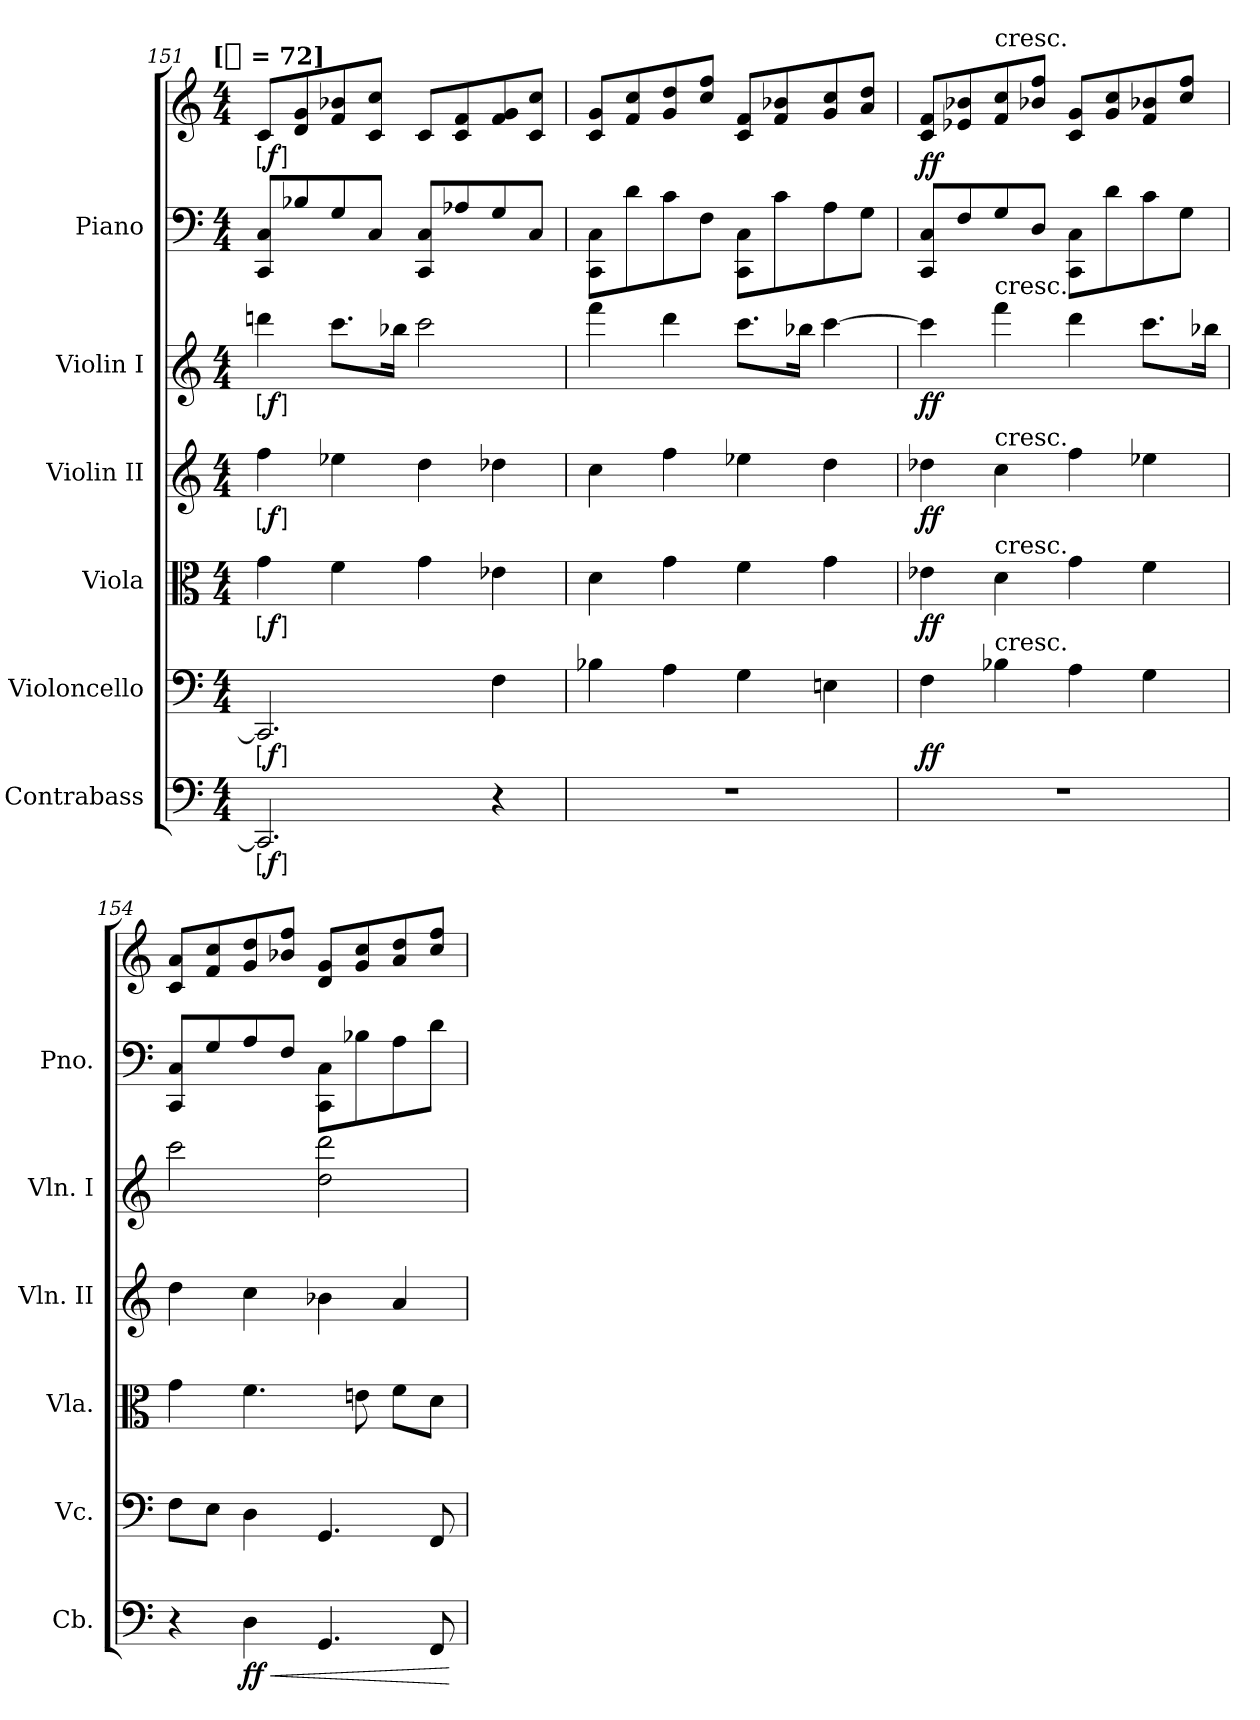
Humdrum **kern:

**kern	**dynam	**kern	**dynam	**kern	**dynam	**kern	**dynam	**kern	**dynam	**kern	**kern	**dynam
*part6	*part6	*part5	*part5	*part4	*part4	*part3	*part3	*part2	*part2	*part1	*part1	*part1
*staff7	*staff7	*staff6	*staff6	*staff5	*staff5	*staff4	*staff4	*staff3	*staff3	*staff2	*staff1	*staff1/2
*I"Contrabass	*	*I"Violoncello	*	*I"Viola	*	*I"Violin II	*	*I"Violin I	*	*I"Piano	*	*
*I'Cb.	*	*I'Vc.	*	*I'Vla.	*	*I'Vln. II	*	*I'Vln. I	*	*I'Pno.	*	*
*clefF4	*	*clefF4	*	*clefC3	*	*clefG2	*	*clefG2	*	*clefF4	*clefG2	*
*ITrd7c12	*	*	*	*	*	*	*	*	*	*	*	*
*k[]	*	*k[]	*	*k[]	*	*k[]	*	*k[]	*	*k[]	*k[]	*
*C:	*	*C:	*	*C:	*	*C:	*	*C:	*	*C:	*C:	*
!!LO:TX:omd:t=[[quarter] = 72]
*M4/4	*	*M4/4	*	*M4/4	*	*M4/4	*	*M4/4	*	*M4/4	*M4/4	*
*MM72	*	*MM72	*	*MM72	*	*MM72	*	*MM72	*	*MM72	*MM72	*
=151	=151	=151	=151	=151	=151	=151	=151	=151	=151	=151	=151	=151
!	!LO:DY:ed=brack	!	!LO:DY:ed=brack	!	!LO:DY:ed=brack	!	!LO:DY:ed=brack	!	!LO:DY:ed=brack	!	!	!LO:DY:ed=brack
2.CCC]	f	2.CC]	f	4g	f	4ff	f	4dddn	f	8CC 8CL	8cL	f
.	.	.	.	.	.	.	.	.	.	8B-X	8d 8g	.
.	.	.	.	4f	.	4ee-X	.	8.cccL	.	8G	8f 8b-X	.
.	.	.	.	.	.	.	.	.	.	8CJ	8c 8ccJ	.
.	.	.	.	.	.	.	.	16bb-XJk	.	.	.	.
.	.	.	.	4g	.	4dd	.	2ccc	.	8CC 8CL	8cL	.
.	.	.	.	.	.	.	.	.	.	8A-X	8c 8f	.
4r	.	4F	.	4e-X	.	4dd-X	.	.	.	8G	8f 8g	.
.	.	.	.	.	.	.	.	.	.	8CJ	8c 8ccJ	.
=152	=152	=152	=152	=152	=152	=152	=152	=152	=152	=152	=152	=152
1r	.	4B-X	.	4d	.	4cc	.	4fff	.	8CC\ 8C\L	8c 8gL	.
.	.	.	.	.	.	.	.	.	.	8d	8f 8cc	.
.	.	4A	.	4g	.	4ff	.	4ddd	.	8c	8g 8dd	.
.	.	.	.	.	.	.	.	.	.	8FJ	8cc 8ffJ	.
.	.	4G	.	4f	.	4ee-X	.	8.cccL	.	8CC\ 8C\L	8c 8fL	.
.	.	.	.	.	.	.	.	.	.	8c	8f 8b-X	.
.	.	.	.	.	.	.	.	16bb-XJk	.	.	.	.
.	.	4Enj	.	4g	.	4dd	.	[4ccc	.	8A	8g 8cc	.
.	.	.	.	.	.	.	.	.	.	8GJ	8a 8ddJ	.
=153	=153	=153	=153	=153	=153	=153	=153	=153	=153	=153	=153	=153
1r	.	4F	ff	4e-X	ff	4dd-X	ff	4ccc]	ff	8CC 8CL	8c 8fL	ff
.	.	.	.	.	.	.	.	.	.	8F	8e-X 8b-X	.
!	!	!	!	!	!	!	!	!	!	!	!LO:TX:t=cresc.	!
!	!	!	!	!	!	!	!	!LO:TX:t=cresc.	!	!	!	!
!	!	!	!	!	!	!LO:TX:t=cresc.	!	!	!	!	!	!
!	!	!	!	!LO:TX:t=cresc.	!	!	!	!	!	!	!	!
!	!	!LO:TX:t=cresc.	!	!	!	!	!	!	!	!	!	!
.	.	4B-X	.	4d	.	4cc	.	4fff	.	8G	8f 8cc	.
.	.	.	.	.	.	.	.	.	.	8DJ	8b-X 8ffJ	.
.	.	4A	.	4g	.	4ff	.	4ddd	.	8CC\ 8C\L	8c 8gL	.
.	.	.	.	.	.	.	.	.	.	8d	8g 8cc	.
.	.	4G	.	4f	.	4ee-X	.	8.cccL	.	8c	8f 8b-X	.
.	.	.	.	.	.	.	.	.	.	8GJ	8cc 8ffJ	.
.	.	.	.	.	.	.	.	16bb-XJk	.	.	.	.
=154	=154	=154	=154	=154	=154	=154	=154	=154	=154	=154	=154	=154
4r	.	8FL	.	4g	.	4dd	.	2ccc	.	8CC 8CL	8c 8aL	.
.	.	8EJ	.	.	.	.	.	.	.	8G	8f 8cc	.
!	!LO:HP:b	!	!	!	!	!	!	!	!	!	!	!
4DD	< ff	4D	.	4.f	.	4cc	.	.	.	8A	8g 8dd	.
.	.	.	.	.	.	.	.	.	.	8FJ	8b-X 8ffJ	.
4.GGG	.	4.GG	.	.	.	4b-X	.	2dd 2ddd	.	8CC\ 8C\L	8d 8gL	.
.	.	.	.	8en	.	.	.	.	.	8B-X	8g 8cc	.
.	.	.	.	8fL	.	4a	.	.	.	8A	8a 8dd	.
8FFF	.	8FF	.	8dJ	.	.	.	.	.	8dJ	8cc 8ffJ	.
.	[	.	.	.	.	.	.	.	.	.	.	.
=	=	=	=	=	=	=	=	=	=	=	=	=
*-	*-	*-	*-	*-	*-	*-	*-	*-	*-	*-	*-	*-
